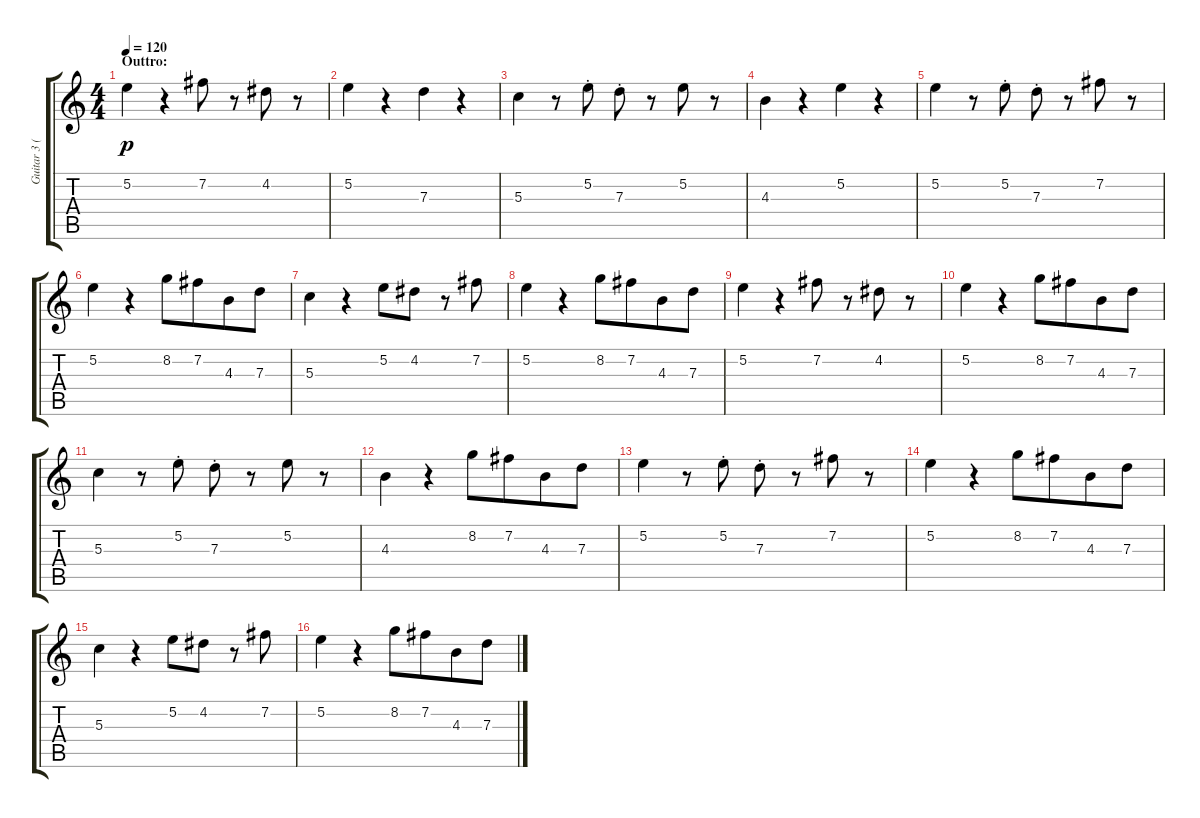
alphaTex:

\track ("Guitar 3 (Electric)" "Guitar 3 (") {instrument overdrivenguitar}
\staff {score tabs}
\tuning (E4 B3 G3 D3 A2 E2) {hide}
\ts (4 4)
\section ("" "Outtro:")
\tempo 120
\clef g2
\ks c
5.2.4{dy p balance 9} r.4 7.2.8 r.8 4.2.8 r.8 |
5.2.4 r.4 7.3.4 r.4 |
5.3.4 r.8 5.2{st}.8 7.3{st}.8 r.8 5.2.8 r.8 |
4.3.4 r.4 5.2.4 r.4 |
5.2.4 r.8 5.2{st}.8 7.3{st}.8 r.8 7.2.8 r.8 |
5.2.4 r.4 8.2.8 7.2.8{beam merge} 4.3.8 7.3.8 |
5.3.4 r.4 5.2.8 4.2.8 r.8 7.2.8 |
5.2.4 r.4 8.2.8 7.2.8{beam merge} 4.3.8 7.3.8 |
5.2.4 r.4 7.2.8 r.8 4.2.8 r.8 |
5.2.4 r.4 8.2.8 7.2.8{beam merge} 4.3.8 7.3.8 |
5.3.4 r.8 5.2{st}.8 7.3{st}.8 r.8 5.2.8 r.8 |
4.3.4 r.4 8.2.8 7.2.8{beam merge} 4.3.8 7.3.8 |
5.2.4 r.8 5.2{st}.8 7.3{st}.8 r.8 7.2.8 r.8 |
5.2.4 r.4 8.2.8 7.2.8{beam merge} 4.3.8 7.3.8 |
5.3.4 r.4 5.2.8 4.2.8 r.8 7.2.8 |
5.2.4 r.4 8.2.8 7.2.8{beam merge} 4.3.8 7.3.8
